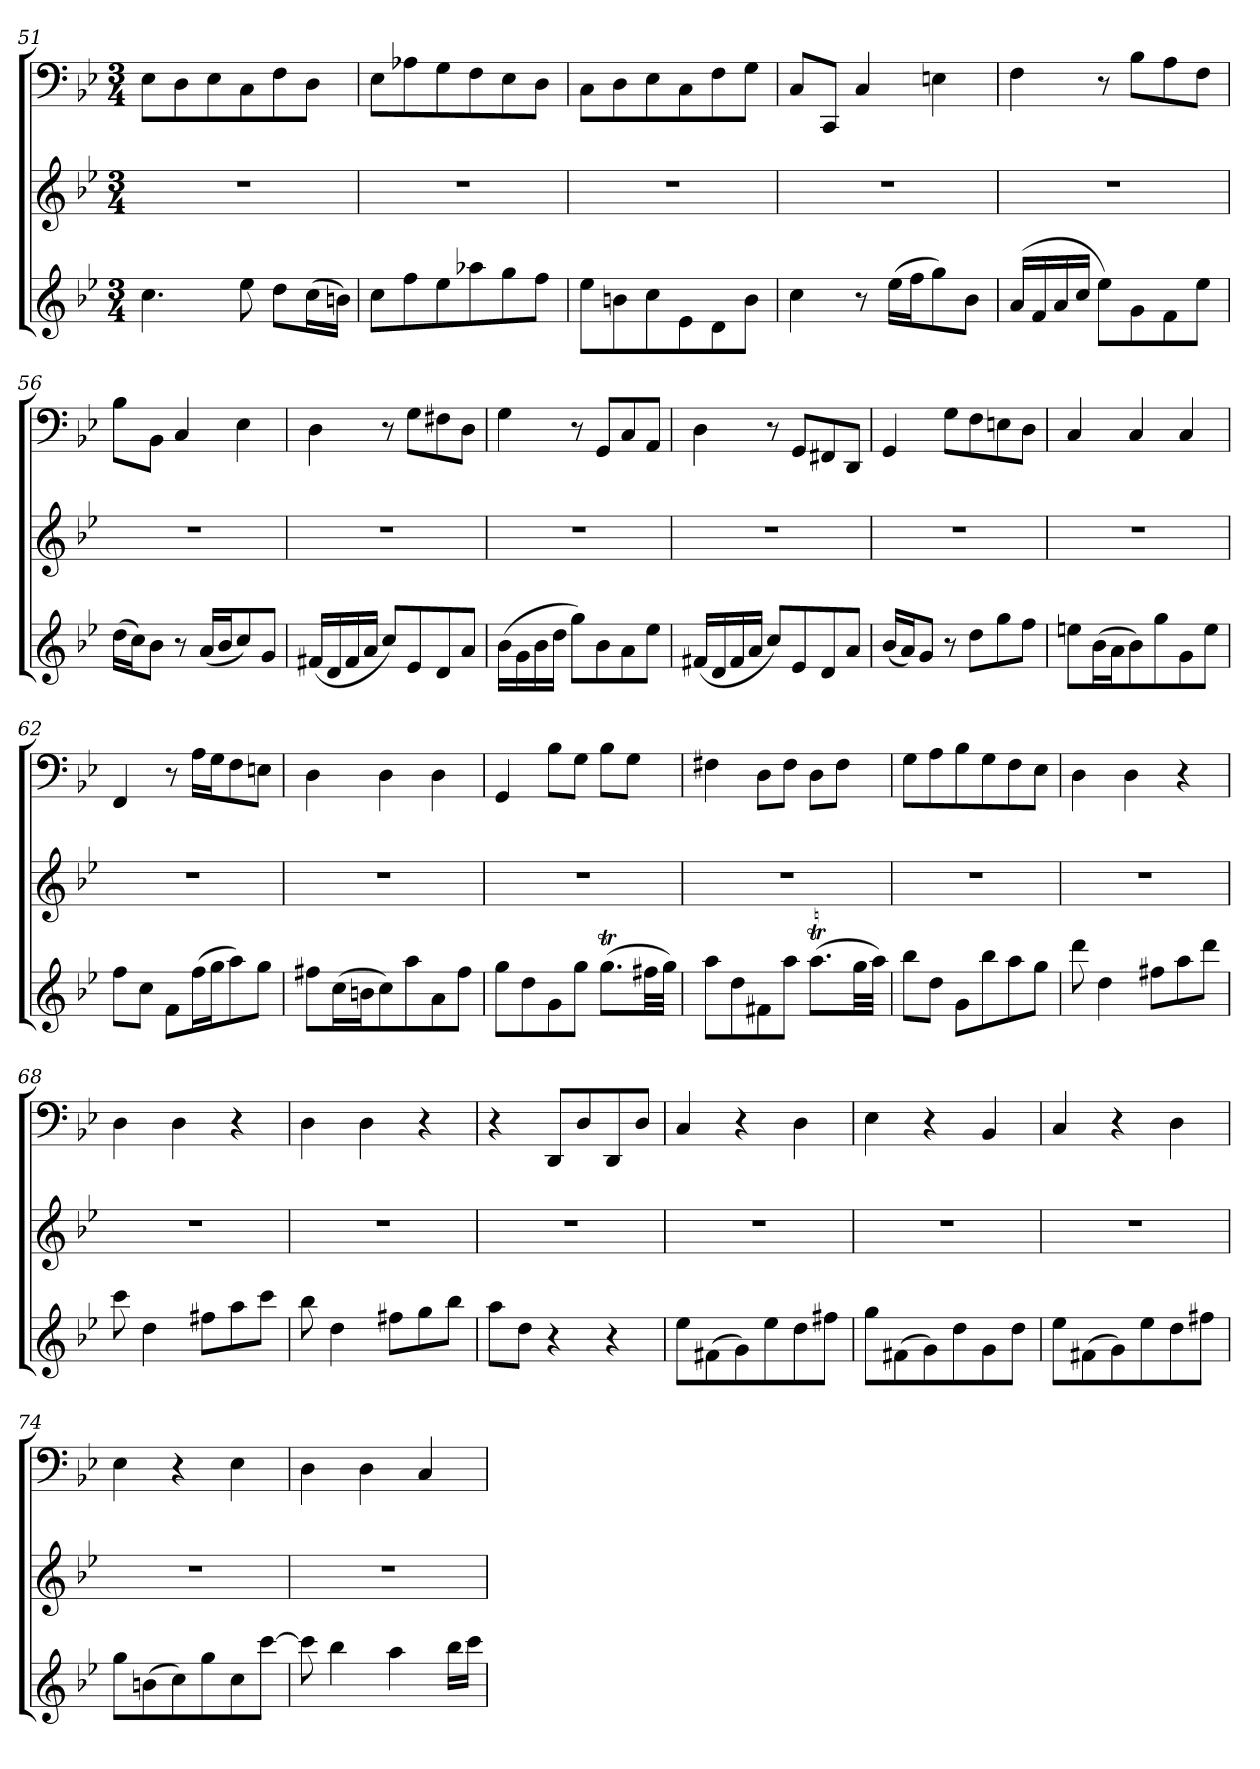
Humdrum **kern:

**kern	**kern	**kern
*part3	*part2	*part1
*staff3	*staff2	*staff1
*clefG2	*clefG2	*clefF4
*k[b-e-]	*k[b-e-]	*k[b-e-]
*g:	*g:	*g:
*M3/4	*M3/4	*M3/4
=51	=51	=51
4.cc\	2.r	8E-\L
.	.	8D\
.	.	8E-\
8ee-\	.	8C\
8dd\L	.	8F\
(16cc\L	.	8D\J
16bn\JJ)	.	.
=52	=52	=52
8cc\L	2.r	8E-\L
8ff\	.	8A-X\
8ee-\	.	8G\
8aa-X\	.	8F\
8gg\	.	8E-\
8ff\J	.	8D\J
=53	=53	=53
8ee-\L	2.r	8C\L
8bn\	.	8D\
8cc\	.	8E-\
8e-\	.	8C\
8d\	.	8F\
8b\J	.	8G\J
=54	=54	=54
4cc\	2.r	8C/L
.	.	8CC/J
8r	.	4C/
(16ee-\LL	.	.
16ff\J	.	.
8gg\)	.	4En\
8b-\J	.	.
=55	=55	=55
(16a/LL	2.r	4F\
16f/	.	.
16a/	.	.
16cc/JJ	.	.
8ee-\L)	.	8r
8g\	.	8B-\L
8f\	.	8A\
8ee-\J	.	8F\J
=56	=56	=56
(16dd\LL	2.r	8B-\L
16cc\J)	.	.
8b-\J	.	8BB-\J
8r	.	4C/
(16a/LL	.	.
16b-/J	.	.
8cc/)	.	4E-\
8g/J	.	.
=57	=57	=57
(16f#X/LL	2.r	4D\
16d/	.	.
16f#/	.	.
16a/JJ	.	.
8cc/L)	.	8r
8e-/	.	8G\L
8d/	.	8F#X\
8a/J	.	8D\J
=58	=58	=58
(16b-\LL	2.r	4G\
16g\	.	.
16b-\	.	.
16dd\JJ	.	.
8gg\L)	.	8r
8b-\	.	8GG/L
8a\	.	8C/
8ee-\J	.	8AA/J
=59	=59	=59
(16f#X/LL	2.r	4D\
16d/	.	.
16f#/	.	.
16a/JJ	.	.
8cc/L)	.	8r
8e-/	.	8GG/L
8d/	.	8FF#X/
8a/J	.	8DD/J
=60	=60	=60
(16b-/LL	2.r	4GG/
16a/J)	.	.
8g/J	.	.
8r	.	8G\L
8dd\L	.	8F\
8gg\	.	8En\
8ff\J	.	8D\J
=61	=61	=61
8een\L	2.r	4C/
(16b-\L	.	.
16a\J	.	.
8b-\)	.	4C/
8gg\	.	.
8g\	.	4C/
8ee\J	.	.
=62	=62	=62
8ff\L	2.r	4FF/
8cc\J	.	.
8f\L	.	8r
(16ff\L	.	16A\LL
16gg\J	.	16G\J
8aa\)	.	8F\
8gg\J	.	8En\J
=63	=63	=63
8ff#X\L	2.r	4D\
(16cc\L	.	.
16bn\J	.	.
8cc\)	.	4D\
8aa\	.	.
8a\	.	4D\
8ff#\J	.	.
=64	=64	=64
8gg\L	2.r	4GG/
8dd\	.	.
8g\	.	8B-\L
8gg\J	.	8G\J
(8.ggT\L	.	8B-\L
.	.	8G\J
32ff#X\LL	.	.
32gg\JJJ)	.	.
=65	=65	=65
8aa\L	2.r	4F#X\
8dd\	.	.
8f#X\	.	8D\L
8aa\J	.	8F#\J
(8.aaT\L	.	8D\L
.	.	8F#\J
32gg\LL	.	.
32aa\JJJ)	.	.
=66	=66	=66
8bb-\L	2.r	8G\L
8dd\J	.	8A\
8g\L	.	8B-\
8bb-\	.	8G\
8aa\	.	8F\
8gg\J	.	8E-\J
=67	=67	=67
8ddd\	2.r	4D\
4dd\	.	.
.	.	4D\
8ff#X\L	.	.
8aa\	.	4r
8ddd\J	.	.
=68	=68	=68
8ccc\	2.r	4D\
4dd\	.	.
.	.	4D\
8ff#X\L	.	.
8aa\	.	4r
8ccc\J	.	.
=69	=69	=69
8bb-\	2.r	4D\
4dd\	.	.
.	.	4D\
8ff#X\L	.	.
8gg\	.	4r
8bb-\J	.	.
=70	=70	=70
8aa\L	2.r	4r
8dd\J	.	.
4r	.	8DD/L
.	.	8D/
4r	.	8DD/
.	.	8D/J
=71	=71	=71
8ee-\L	2.r	4C/
(8f#X\	.	.
8g\)	.	4r
8ee-\	.	.
8dd\	.	4D\
8ff#X\J	.	.
=72	=72	=72
8gg\L	2.r	4E-\
(8f#X\	.	.
8g\)	.	4r
8dd\	.	.
8g\	.	4BB-/
8dd\J	.	.
=73	=73	=73
8ee-\L	2.r	4C/
(8f#X\	.	.
8g\)	.	4r
8ee-\	.	.
8dd\	.	4D\
8ff#X\J	.	.
=74	=74	=74
8gg\L	2.r	4E-\
(8bn\	.	.
8cc\)	.	4r
8gg\	.	.
8cc\	.	4E-\
[8ccc\J	.	.
=75	=75	=75
8ccc\]	2.r	4D\
4bb-\	.	.
.	.	4D\
4aa\	.	.
.	.	4C/
16bb-\LL	.	.
16ccc\JJ	.	.
=	=	=
*-	*-	*-
